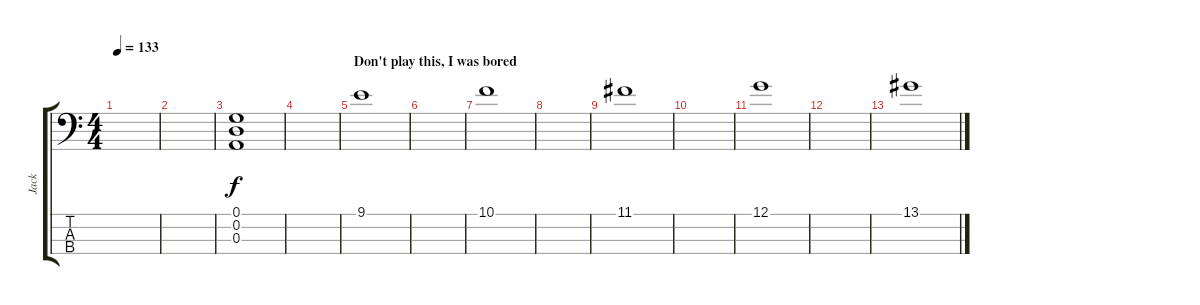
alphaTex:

\track ("Jack" "Jack") {instrument electricbassfinger}
\staff {score tabs}
\tuning (G2 D2 A1 E1) {hide}
\ts (4 4)
\tempo 133
\clef f4
\ks c
|
|
(0.1 0.2 0.3).1 |
|
\section ("" "Don't play this, I was bored")
9.1.1{instrument applause} |
|
10.1.1 |
|
11.1.1 |
|
12.1.1 |
|
13.1.1
